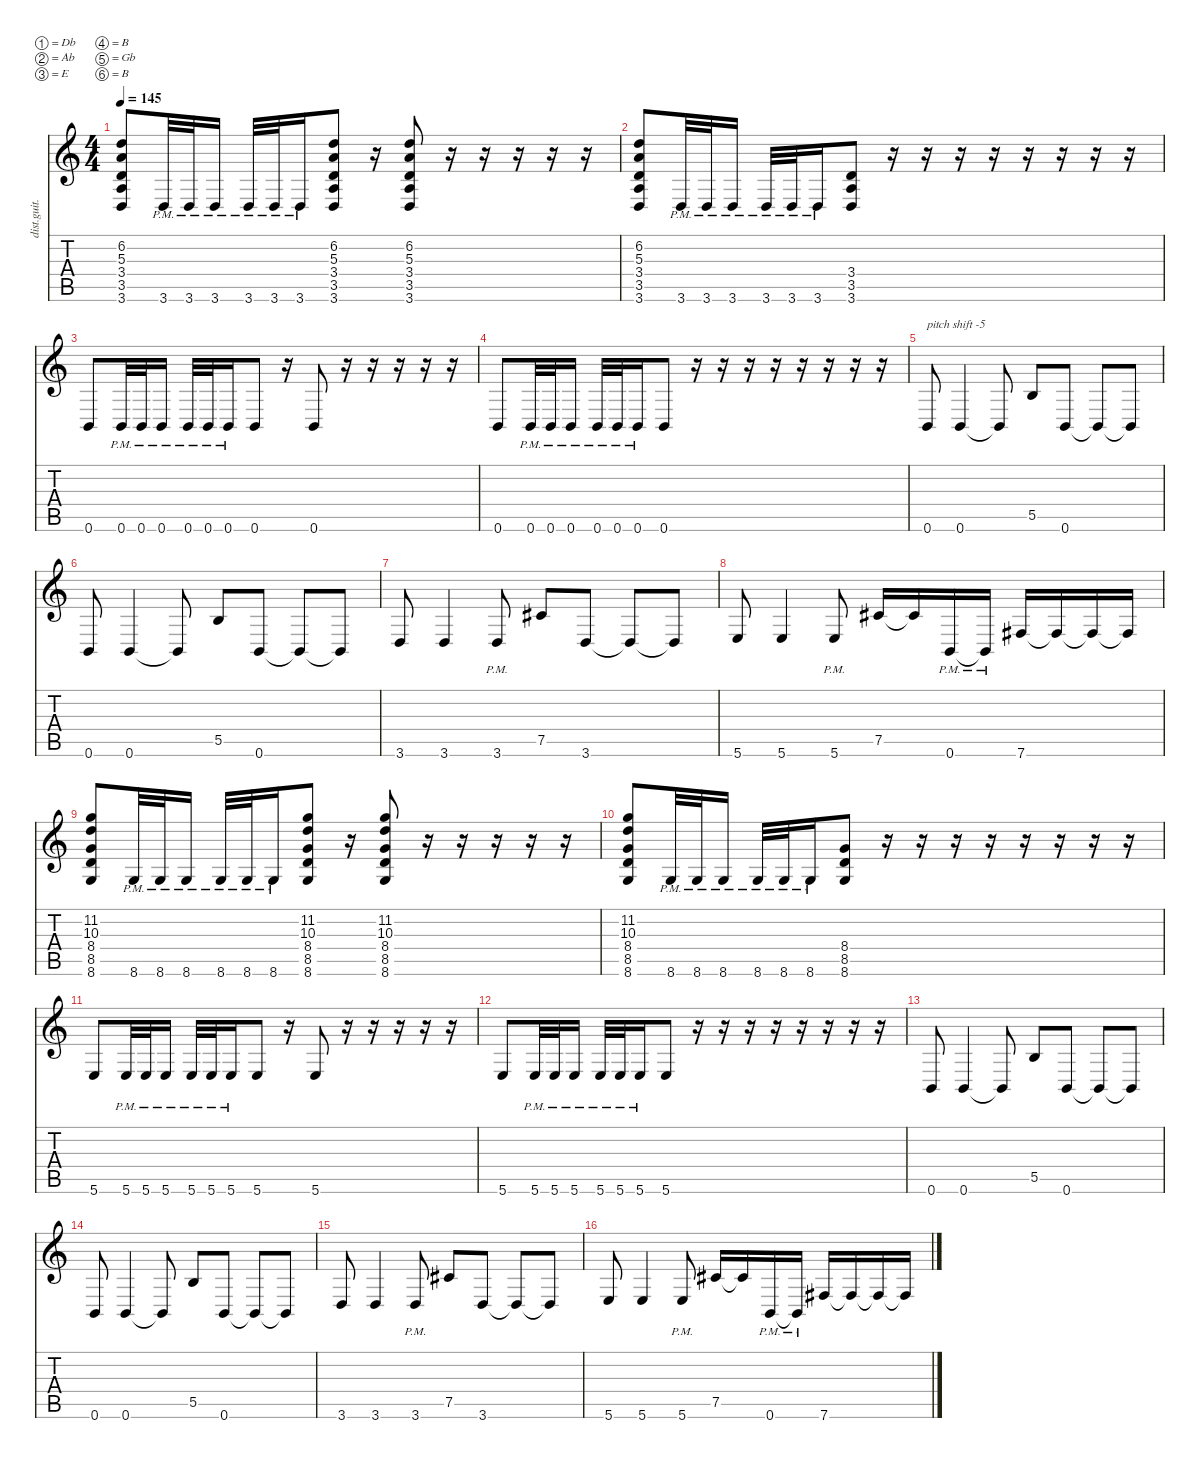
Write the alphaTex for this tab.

\defaultSystemsLayout 4
\hideDynamics
\bracketExtendMode nobrackets
\otherSystemsTrackNameOrientation horizontal
\track ("Distortion Guitar" "dist.guit.") {instrument distortionguitar}
\staff {score tabs}
\tuning (Db4 Ab3 E3 B2 Gb2 B1)
\ts (4 4)
\tempo 145
\clef g2
\ks c
(3.5 3.4 3.6 5.3 6.2).8{dy mf beam Up} 3.6{pm}.32{beam Up} 3.6{pm}.32{beam Up} 3.6{pm}.16{beam Up} 3.6{pm}.32{beam Up} 3.6{pm}.32{beam Up} 3.6{pm}.16{beam Up} (3.6 3.5 3.4 5.3 6.2).8{beam Up} r.16{beam Up} (3.6 3.5 3.4 6.2 5.3).8{beam Up} r.16{beam Up} r.16{beam Up} r.16{beam Up} r.16{beam Up} r.16{beam Up} |
(3.5 3.4 3.6 5.3 6.2).8{beam Up} 3.6{pm}.32{beam Up} 3.6{pm}.32{beam Up} 3.6{pm}.16{beam Up} 3.6{pm}.32{beam Up} 3.6{pm}.32{beam Up} 3.6{pm}.16{beam Up} (3.6 3.5 3.4).8{beam Up} r.16{beam Up} r.16{beam Up} r.16{beam Up} r.16{beam Up} r.16{beam Up} r.16{beam Up} r.16{beam Up} r.16{beam Up} |
0.6.8{beam Up} 0.6{pm}.32{beam Up} 0.6{pm}.32{beam Up} 0.6{pm}.16{beam Up} 0.6{pm}.32{beam Up} 0.6{pm}.32{beam Up} 0.6{pm}.16{beam Up} 0.6.8{beam Up} r.16{beam Up} 0.6.8{beam Up} r.16{beam Up} r.16{beam Up} r.16{beam Up} r.16{beam Up} r.16{beam Up} |
0.6.8{beam Up} 0.6{pm}.32{beam Up} 0.6{pm}.32{beam Up} 0.6{pm}.16{beam Up} 0.6{pm}.32{beam Up} 0.6{pm}.32{beam Up} 0.6{pm}.16{beam Up} 0.6.8{beam Up} r.16{beam Up} r.16{beam Up} r.16{beam Up} r.16{beam Up} r.16{beam Up} r.16{beam Up} r.16{beam Up} r.16{beam Up} |
0.6.8{txt "pitch shift -5" beam Up} 0.6.4{beam Up} 0.6{t}.8{beam Up} 5.5.8{beam Up} 0.6.8{beam Up} 0.6{t}.8{beam Up} 0.6{t}.8{beam Up} |
0.6.8{beam Up} 0.6.4{beam Up} 0.6{t}.8{beam Up} 5.5.8{beam Up} 0.6.8{beam Up} 0.6{t}.8{beam Up} 0.6{t}.8{beam Up} |
3.6.8{beam Up} 3.6.4{beam Up} 3.6{pm}.8{beam Up} 7.5{acc #}.8{beam Up} 3.6.8{beam Up} 3.6{t}.8{beam Up} 3.6{t}.8{beam Up} |
5.6.8{beam Up} 5.6.4{beam Up} 5.6{pm}.8{beam Up} 7.5{acc #}.16{beam Up} 7.5{t acc #}.16{beam Up} 0.6{pm}.16{beam Up} 0.6{pm t}.16{beam Up} 7.6{acc #}.16{beam Up} 7.6{t acc #}.16{beam Up} 7.6{t acc #}.16{beam Up} 7.6{t acc #}.16{beam Up} |
(8.5 8.4 8.6 10.3 11.2).8{beam Up} 8.6{pm}.32{beam Up} 8.6{pm}.32{beam Up} 8.6{pm}.16{beam Up} 8.6{pm}.32{beam Up} 8.6{pm}.32{beam Up} 8.6{pm}.16{beam Up} (8.6 8.5 8.4 11.2 10.3).8{beam Up} r.16{beam Up} (8.6 8.5 8.4 11.2 10.3).8{beam Up} r.16{beam Up} r.16{beam Up} r.16{beam Up} r.16{beam Up} r.16{beam Up} |
(8.5 8.4 8.6 10.3 11.2).8{beam Up} 8.6{pm}.32{beam Up} 8.6{pm}.32{beam Up} 8.6{pm}.16{beam Up} 8.6{pm}.32{beam Up} 8.6{pm}.32{beam Up} 8.6{pm}.16{beam Up} (8.6 8.5 8.4).8{beam Up} r.16{beam Up} r.16{beam Up} r.16{beam Up} r.16{beam Up} r.16{beam Up} r.16{beam Up} r.16{beam Up} r.16{beam Up} |
5.6.8{beam Up} 5.6{pm}.32{beam Up} 5.6{pm}.32{beam Up} 5.6{pm}.16{beam Up} 5.6{pm}.32{beam Up} 5.6{pm}.32{beam Up} 5.6{pm}.16{beam Up} 5.6.8{beam Up} r.16{beam Up} 5.6.8{beam Up} r.16{beam Up} r.16{beam Up} r.16{beam Up} r.16{beam Up} r.16{beam Up} |
5.6.8{beam Up} 5.6{pm}.32{beam Up} 5.6{pm}.32{beam Up} 5.6{pm}.16{beam Up} 5.6{pm}.32{beam Up} 5.6{pm}.32{beam Up} 5.6{pm}.16{beam Up} 5.6.8{beam Up} r.16{beam Up} r.16{beam Up} r.16{beam Up} r.16{beam Up} r.16{beam Up} r.16{beam Up} r.16{beam Up} r.16{beam Up} |
0.6.8{beam Up} 0.6.4{beam Up} 0.6{t}.8{beam Up} 5.5.8{beam Up} 0.6.8{beam Up} 0.6{t}.8{beam Up} 0.6{t}.8{beam Up} |
0.6.8{beam Up} 0.6.4{beam Up} 0.6{t}.8{beam Up} 5.5.8{beam Up} 0.6.8{beam Up} 0.6{t}.8{beam Up} 0.6{t}.8{beam Up} |
3.6.8{beam Up} 3.6.4{beam Up} 3.6{pm}.8{beam Up} 7.5{acc #}.8{beam Up} 3.6.8{beam Up} 3.6{t}.8{beam Up} 3.6{t}.8{beam Up} |
5.6.8{beam Up} 5.6.4{beam Up} 5.6{pm}.8{beam Up} 7.5{acc #}.16{beam Up} 7.5{t acc #}.16{beam Up} 0.6{pm}.16{beam Up} 0.6{pm t}.16{beam Up} 7.6{acc #}.16{beam Up} 7.6{t acc #}.16{beam Up} 7.6{t acc #}.16{beam Up} 7.6{t acc #}.16{beam Up}
